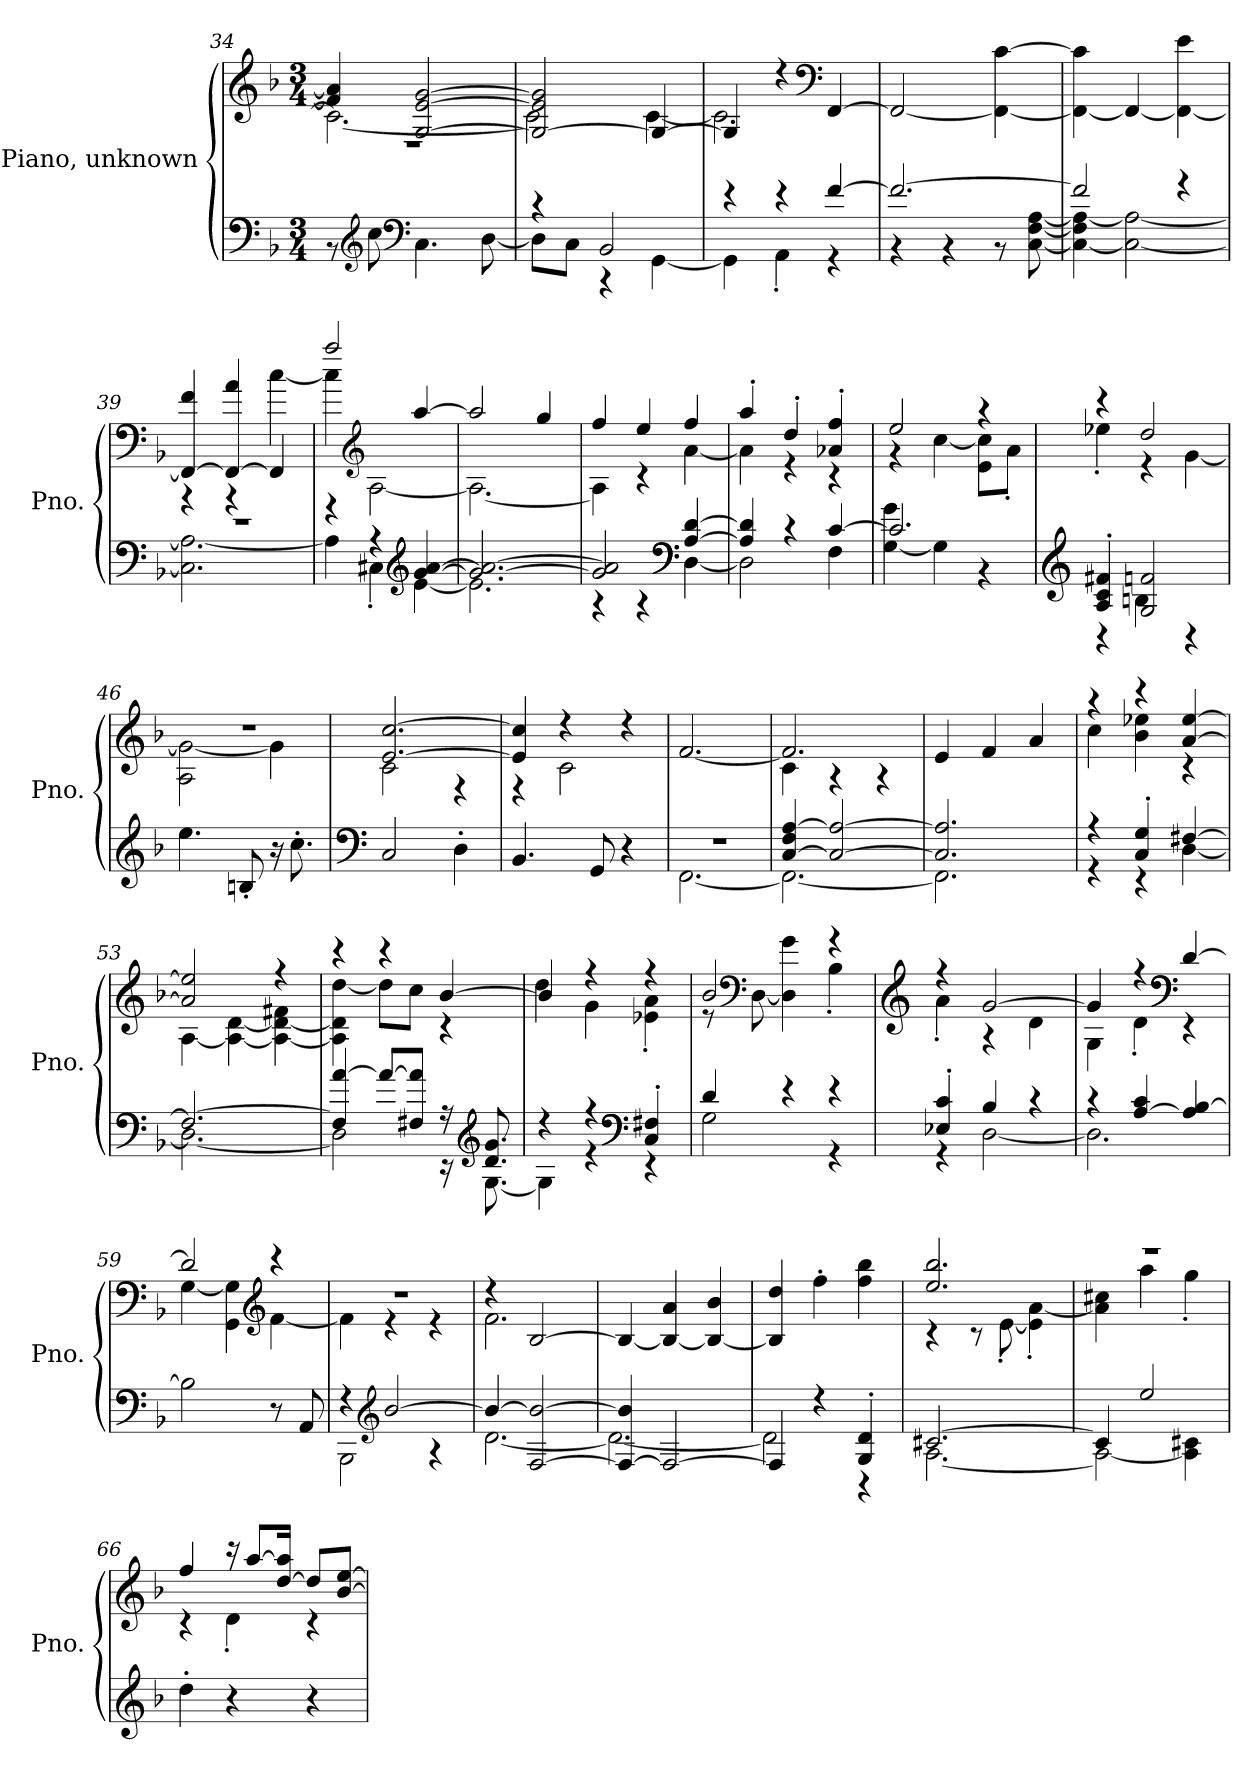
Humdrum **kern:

**kern	**kern
*part1	*part1
*staff2	*staff1
*I"Piano, unknown	*
*I'Pno.	*
*clefF4	*clefG2
*k[b-]	*k[b-]
*M3/4	*M3/4
=34	=34
*^	*^
2.r	8r	4f/] 4a/]	2.c\_
*clefG2	*	*	*
.	8cc\	.	.
*clefF4	*	*	*
.	4.C\	[2G/ [2e/ [2g/	.
.	[8D\	.	.
=35	=35	=35	=35
4r	8D\L]	2G/_ 2e/] 2g/]	2c\]
.	8C\J	.	.
2BB-/	4r	.	.
.	[4GG\	4G/_	[4c\
!!LO:LB:g=z	!!
=36	=36	=36	=36
4r	4GG\]	4G/]	2.c\]
4r	4AA'\	4r	.
*	*	*clefF4	*
[4f/	4r	[4FF/	.
*	*	*v	*v
=37	=37	=37
2.f/_	4r	2FF/_
.	4r	.
.	8r	4FF\_ [4c\
.	[8C\ [8F\ [8A\	.
=38	=38	=38
2f/]	4C\_ 4F\] 4A\_	4FF\_ 4c\]
.	2C\_ 2A\_	4FF/_
4r	.	4FF\_ 4e\
=39	=39	=39
*	*	*^
2.r	2.C\] 2.A\_	4FF/_ 4f/	4r
.	.	4FF/_ 4a/	4r
.	.	4FF/]	[4cc\
=40	=40	=40	=40
4r	4A\]	2aa/	4cc\]
*	*	*clefG2	*
4r	4C#X'\	.	[2A\
*clefG2	*	*	*
[4g/ [4a/	[4e\	[4aa/	.
=41	=41	=41	=41
2.g/_ 2.a/_	2.e\]	2aa/]	2.A\_
.	.	4gg/	.
=42	=42	=42	=42
2g/] 2a/]	4r	4ff/	4A\]
.	4r	4ee/	4r
*clefF4	*	*	*
[4A/ [4d/	[4D\	4ff/	[4a\
!!LO:PB:g=z	!!
=43	=43	=43	=43
4A/] 4d/]	2D\]	4aa'/	4a\]
4r	.	4dd'/	4r
[4c/	4F\	4a-X/' 4ff/'	4r
=44	=44	=44	=44
2.c/]	[4G\ 4g\	2ee/	4r
.	4G\]	.	[4cc\
.	4r	4r	8e\ 8cc\]L
.	.	.	8a'\J
=45	=45	=45	=45
*clefG2	*	*	*
4A/' 4c/' 4f#X/'	4r	4r	4ee-X'\
2G/ 2fn/	4Bn\	2dd/	4r
.	4r	.	[4g\
*v	*v	*	*
=46	=46	=46
4.ee\	2.r	2A\ 2g\_
8Bn'/	.	.
16r	.	4g\]
8.cc'\	.	.
=47	=47	=47
*clefF4	*	*
2C/	[2.e/ [2.cc/	2c\
4D'\	.	4r
=48	=48	=48
4.BB-/	4e/] 4cc/]	4r
.	4r	2c\
8GG/	.	.
4r	4r	.
*	*v	*v
=49	=49
*^	*
2.r	[2.FF\	[2.f/
=50	=50	=50
*	*	*^
[4C/ 4F/ [4A/	2.FF\_	2.f/]	4c\
2C/_ 2A/_	.	.	4r
.	.	.	4r
*	*	*v	*v
!!LO:LB:g=z
=51	=51	=51
2.C/] 2.A/]	2.FF\]	4e/
.	.	4f/
.	.	4a/
=52	=52	=52
*	*	*^
4r	4r	4r	4cc\
4C/' 4G/'	4r	4r	4b-\ 4ee-X\
[4F#X/	[4D\	[4a/ [4ee-/	4r
=53	=53	=53	=53
2.F#/_	2.D\_	2a/] 2ee-/]	[4A\
.	.	.	4A\_ [4d\
.	.	4r	4A\_ 4d\_ 4f#X\
=54	=54	=54	=54
4F#/] [4a/	2D\]	4r	4A\] 4d\] [4dd\
8a/L_	.	4r	8dd\L]
8F#X/ 8a/]J	.	.	8cc\J
16r	16r	[4b-/	4r
*clefG2	*	*	*
8.d/ 8.g/	[8.G\	.	.
=55	=55	=55	=55
4r	4G\]	4b-/]	4dd\
4r	4r	4r	4g\
*clefF4	*	*	*
4C/' 4F#X/'	4r	4r	4e-X\' 4a\'
=56	=56	=56	=56
4d/	2G\	2b-/	8r
*	*	*clefF4	*
.	.	.	[8D\
4r	.	.	4D\] 4g\
4r	4r	4r	4B-'\
=57	=57	=57	=57
*	*	*clefG2	*
4E-X/' 4c/'	4r	4r	4a'\
4B-/	[2D\	[2g/	4r
4r	.	.	4d\
!!LO:LB:g=z	!!
=58	=58	=58	=58
4r	2.D\]	4g/]	4G\
[4A/ 4c/	.	4r	4d'\
*	*	*clefF4	*
4A/] [4B-/	.	[4d/	4r
*v	*v	*	*
=59	=59	=59
2B-\]	2d/]	[4G\
.	.	4GG\ 4G\]
*	*clefG2	*
8r	4r	[4f\
8AA/	.	.
=60	=60	=60
*^	*	*
4r	2BBB-\	2.r	4f\]
*clefG2	*	*	*
[2b-/	.	.	4r
.	4r	.	4r
=61	=61	=61	=61
4b-/_	[2.d\	4r	2.f\
[2F/ 2b-/_	.	[2B-/	.
*	*	*v	*v
=62	=62	=62
4F/_ 4b-/]	2.d\_	4B-/_
2F/_	.	4B-/_ 4a/
.	.	4B-/_ 4b-/
=63	=63	=63
4F/]	2d\]	4B-/] 4dd/
4r	.	4ff'\
4G/' 4d/'	4r	4ff\ 4bb-\
=64	=64	=64
*	*	*^
[2.c#X/	[2.A\	2.ee/ 2.bb-/	4r
.	.	.	8r
.	.	.	[8e'\
.	.	.	4e\]' [4a\'
!!LO:LB:g=z	!!
=65	=65	=65	=65
4c#/]	2A\_	2.r	4a\] 4cc#X\
2ee/	.	.	4aa\
.	4A\] 4c#X\	.	4gg'\
*v	*v	*	*
=66	=66	=66
4dd'\	4ff/	4r
4r	16r	4d'\
.	[8aa/L	.
.	[16dd/ 16aa/]Jk	.
4r	8dd/L]	4r
.	[8b-/ [8ee/J	.
*	*v	*v
=	=
*-	*-
